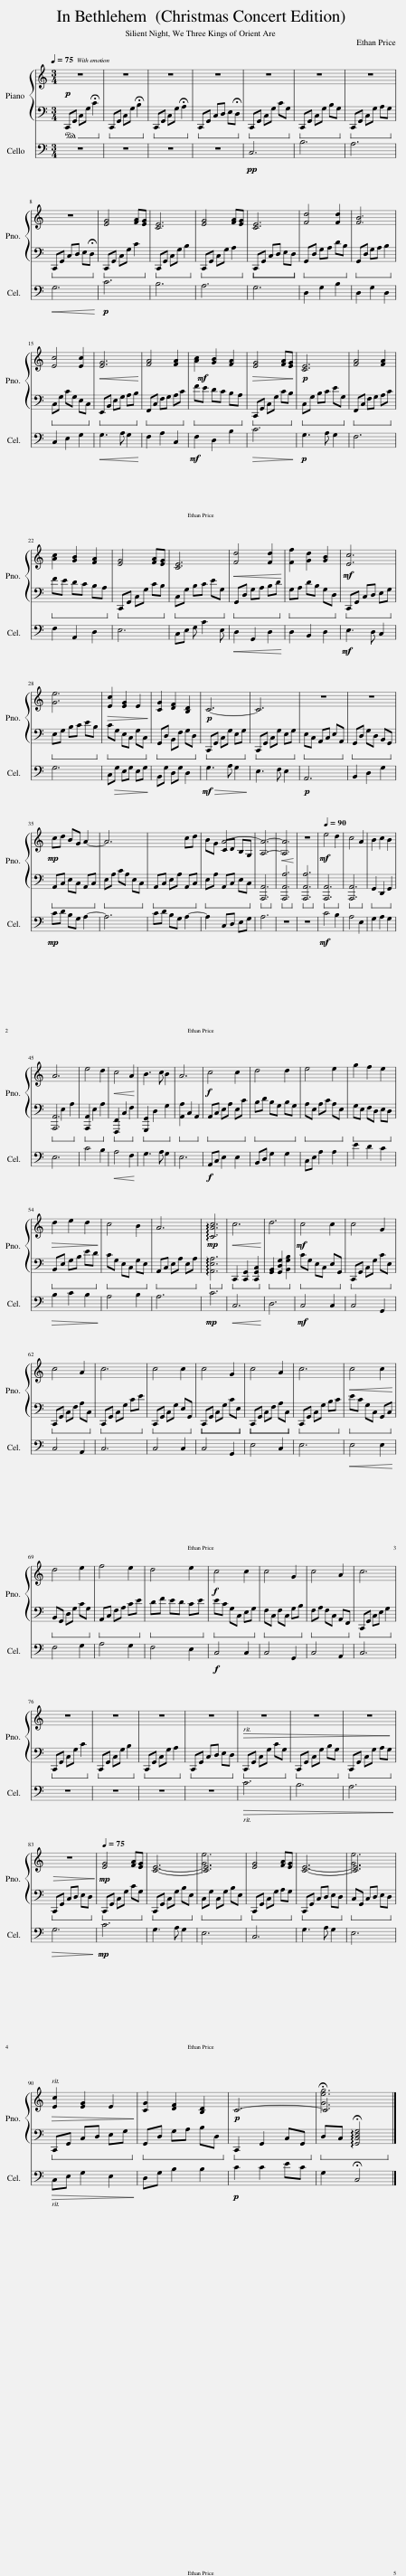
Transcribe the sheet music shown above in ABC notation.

X:1
%%score { ( 1 3 4 ) | ( 2 5 ) } 6
L:1/8
Q:1/4=75
M:3/4
I:linebreak $
K:C
V:1 treble
V:3 treble
V:4 treble
V:2 bass
V:5 bass
V:6 bass
V:1
 z6 | z6 | z6 | z6 | z6 | %5
 z6 | z6 |$ z6 | [EG]4 [FA][EG] | [CE]6 | %10
 [EG]4 [FA][EG] | [CE]6 | [Fd]4 [Fd]2 | [FB]6 |$ [Ec]4 [Ec]2 | %15
!<(! [EG]6!<)! | [FA]4 [FA]2 | [Ac]2 [GB]2 [FA]2!mf! |!>(! [EG]4 [FA][EG]!>)! |!p! [CE]6 | %20
 [FA]4 [FA]2 |$ [Ac]2 [GB]2 [FA]2 | [EG]4 [FA][EG] | [CE]6 |!<(! [Fd]4 [Fd]2!<)! | %25
 [Ff]2 [Gd]2 [GB]2 |!mf! [Ec]6 |$ [Ge]6 |!>(! [Ec]2 [EG]2 E2!>)! | [CG]2 [DF]2 [B,D]2 | %30
!p! C6- | C6 | z6 | z6 |$!mp! cd BG A2- | %35
 A6 | x6 | x4 x2 | x6 |!<(! x6!<)! | %40
 z6 |[Q:1/4=90]!mf! e4 d2 | c4 A2 | B2 c2 B2 |$ A6 | %45
 e4 d2 |!<(! c4 A2!<)! | B3 c B2 | A6 |!f! c4 c2 | %50
 d4 d2 | e4 e2 | g2 f2 e2 |$!>(! d2 e2 d2!>)! | c4 B2 | %55
 A6 |!mp! !arpeggio![CAc]6 |!<(! c6!<)! | d6 | c4 c2 | %60
 c4 G2 |$ c4 A2 | c6 | c4 c2 | c4 G2 | %65
 c4 A2 | c6 |!<(! c4 c2!<)! |$ d4 e2 | f4 e2 | %70
 d4 e2 |!f! c4 c2 | c4 G2 | c4 A2 | c6 |$ %75
 z6 | z6 | z6 | z6 |[Q:1/4=85] z6 | %80
[Q:1/4=80] z6 |[Q:1/4=77] z6 |$[Q:1/4=75] z6 |[Q:1/4=75]!mp! [EG]4 [FA][EG] | [CE]6- | %85
 [CE]6 | [EG]4 [FA][EG] | [CE]6- | [CE]6 |$[Q:1/4=71]!>(! [Ec]2 [EG]2 E2!>)! | %90
[Q:1/4=67] [CG]2 [DF]2 [B,D]2 |[Q:1/4=63]!p! C6- |[Q:1/4=60] !fermata!C6 |] %93
V:2
!p!!ped! C,,G,, C,G, !fermata!C2!ped-up! |!ped! C,,G,, C,G, !fermata!B,2!ped-up! |!ped! C,,G,, C,G, !fermata!A,2!ped-up! |!ped! C,,G,, C,D, E,!fermata!D,!ped-up! |!ped! C,,G,, C,G, CG,!ped-up! | %5
!ped! C,,G,, C,G, B,G,!ped-up! |!ped! C,,G,, C,G, A,G,!ped-up! |$!ped! C,,G,, C,D, E,!fermata!D,!ped-up! |!ped! C,,G,, C,G, C2!ped-up! |!ped! C,,G,, C,G, B,2!ped-up! | %10
!ped! C,,G,, C,G, A,2!ped-up! |!ped! C,,G,, C,D, E,D,!ped-up! |!ped! G,,D, G,A, DB,!ped-up! |!ped! G,,D, G,A, B,2!ped-up! |$!ped! C,G, CG, E,C,!ped-up! | %15
!ped! E,,B,, E,G, A,B,!ped-up! |!ped! F,,C, F,G, A,C!ped-up! |!ped! FE DC B,A,!ped-up! |!ped! C,,G,, C,G, CB,!ped-up! |!ped! C,G, B,C EG,!ped-up! | %20
!ped! F,,C, F,G, A,C!ped-up! |$!ped! FE DC B,A,!ped-up! |!ped! C,,G,, C,G, CB,!ped-up! |!ped! C,G, B,C EG,!ped-up! |!ped! G,,D, G,A, B,D!ped-up! | %25
!ped! G,A, DB, G,D,!ped-up! |!ped! C,,G,, C,D, E,G,!ped-up! |$!ped! E,G, B,C EB,!ped-up! |!ped! CG, E,C, G,C,!ped-up! |!ped! G,,D, B,,F, G,D,!ped-up! | %30
!ped! C,,G,, C,G, E,G,!ped-up! |!ped! C,,G,, C,G, E,G,!ped-up! |!ped! E,C, A,,C, E,A,,!ped-up! |!ped! G,,D, G,D, B,,G,,!ped-up! |$!ped! A,,C, E,C, A,,C,!ped-up! | %35
!ped! E,A, CA, E,C,!ped-up! |!ped! A,,C, E,A, A,,C,!ped-up! |!ped! E,A, A,,C, E,C,!ped-up! |!ped! [A,,,A,,]6!ped-up! |!ped! [A,,,A,,A,]6!ped-up! | %40
!ped! [A,,,A,,A,]6!ped-up! |!ped! [A,,,A,,]6!ped-up! |!ped! [A,,,A,,]6!ped-up! |!ped! G,,2 D,,2 G,,2!ped-up! |$!ped! [A,,,A,,]6!ped-up! | %45
!ped! [A,,,A,,]2 E,2 A,2!ped-up! |!ped! [F,,,F,,]2 C,2 F,2!ped-up! |!ped! [G,,,G,,]2 D,2 G,2!ped-up! |!ped! [A,,A,]2 C,2 A,,2!ped-up! |!ped! A,,C, E,A, E,C!ped-up! | %50
!ped! B,D B,G, B,G,!ped-up! |!ped! A,E, A,C A,E,!ped-up! |!ped! G,E, F,D, E,D,!ped-up! |$!ped! B,,E, G,B, ED!ped-up! |!ped! CG, E,C, G,E,!ped-up! | %55
!ped! A,,C, E,A, E,A,!ped-up! |!ped! !arpeggio![A,,E,A,]6!ped-up! |!ped! C,,2 [C,,G,,]2 [C,,G,,C,]2!ped-up! |!ped! [G,,B,,]2 [G,,D,G,]2 [B,,G,B,]2!ped-up! |!mf!!ped! CG, E,C, E,G,,!ped-up! | %60
!ped! C,,G,, C,G, CE,!ped-up! |$!ped! C,,G,, C,F, A,C,!ped-up! |!ped! C,,G,, C,G, CE!ped-up! |!ped! C,,G,, C,G, E,G,,!ped-up! |!ped! C,,G,, C,G, CE,!ped-up! | %65
!ped! C,,G,, C,F, A,C,!ped-up! |!ped! C,,G,, C,G, B,C!ped-up! |!ped! EC G,C, G,,C,!ped-up! |$!ped! B,,G,, D,G, CG,!ped-up! |!ped! A,,C, F,A, CE!ped-up! | %70
!ped! DF ED CE!ped-up! |!ped! EC G,C, E,G,!ped-up! |!ped! F,C, F,C, G,B,!ped-up! |!ped! F,A, F,C, A,,F,,!ped-up! |!ped! C,,G,, C,E, G,2!ped-up! |$ %75
!ped! C,,G,, C,G, C2!ped-up! |!ped! C,,G,, C,G, B,2!ped-up! |!ped! C,,G,, C,G, A,2!ped-up! |!ped! C,,G,, C,D, E,D,!ped-up! |!ped!!>(! C,,G,, C,G, CG,!ped-up!!>)! | %80
!ped! C,,G,, C,G, B,G,!ped-up! |!ped! C,,G,, C,G, A,G,!ped-up! |$!ped!!>(! C,,G,, C,D, E,D,!ped-up!!>)! |!ped! C,,G,, C,G, CG,!ped-up! |!ped! C,,G,, C,G, B,E,!ped-up! | %85
!ped! C,G, C,G, B,E,!ped-up! |!ped! C,,G,, C,G, A,G,!ped-up! |!ped! C,,G,, C,D, E,D,!ped-up! |!ped! C,G,, C,D, E,D,!ped-up! |$!ped! C,,G,, C,D, E,G,!ped-up! | %90
!ped! G,,D, G,A, B,D,!ped-up! |!ped! C,,2 G,,2 C,G,,!ped-up! |!ped! D,C, !arpeggio!!fermata![G,,C,E,G,]4!ped-up! |] %93
V:3
 x6 | x6 | x6 | x6 | x6 | %5
 x6 | x6 |$ x6 | x6 | x6 | %10
 x6 | x6 | x6 | x6 |$ x6 | %15
 x6 | x6 | x6 | x6 | x6 | %20
 x6 |$ x6 | x6 | x6 | x6 | %25
 x6 | x6 |$ x6 | x6 | x6 | %30
 x6 | x6 | x6 | x6 |$ x6 | %35
 x6 | x4 cd | BG A4- | A6- | A6 | %40
 x6 | x6 | x6 | x6 |$ x6 | %45
 x6 | x6 | x6 | x6 | x6 | %50
 x6 | x6 | x6 |$ x6 | x6 | %55
 x6 | x6 | x6 | x6 | x6 | %60
 x6 |$ x6 | x6 | x6 | x6 | %65
 x6 | x6 | x6 |$ x6 | x6 | %70
 x6 | x6 | x6 | x6 | x6 |$ %75
 x6 | x6 | x6 | x6 | x6 | %80
 x6 | x6 |$ x6 | x6 | x6 | %85
 [Ge]6 | x6 | x6 | [Ge]6 |$ x6 | %90
 x6 | x6 | [Geg]6 |] %93
V:4
 x6 | x6 | x6 | x6 | x6 | %5
 x6 | x6 |$ x6 | x6 | x6 | %10
 x6 | x6 | x6 | x6 |$ x6 | %15
 x6 | x6 | x6 | x6 | x6 | %20
 x6 |$ x6 | x6 | x6 | x6 | %25
 x6 | x6 |$ x6 | x6 | x6 | %30
 x6 | x6 | x6 | x6 |$ x6 | %35
 x6 | x6 | x2 CD B,G, | A,6- | A,6 | %40
 x6 | x6 | x6 | x6 |$ x6 | %45
 x6 | x6 | x6 | x6 | x6 | %50
 x6 | x6 | x6 |$ x6 | x6 | %55
 x6 | x6 | x6 | x6 | x6 | %60
 x6 |$ x6 | x6 | x6 | x6 | %65
 x6 | x6 | x6 |$ x6 | x6 | %70
 x6 | x6 | x6 | x6 | x6 |$ %75
 x6 | x6 | x6 | x6 | x6 | %80
 x6 | x6 |$ x6 | x6 | x6 | %85
 x6 | x6 | x6 | x6 |$ x6 | %90
 x6 | x6 | x6 |] %93
V:5
 x6 | x6 | x6 | x6 | x6 | %5
 x6 | x6 |$ x6 | x6 | x6 | %10
 x6 | x6 | x6 | x6 |$ x6 | %15
 x6 | x6 | x6 | x6 | x6 | %20
 x6 |$ x6 | x6 | x6 | x6 | %25
 x6 | x6 |$ x6 | x6 | x6 | %30
 x6 | x6 | x6 | x6 |$ x6 | %35
 x6 | x6 | x6 | x6 | x6 | %40
 x6 | x6 | x6 | x6 |$ x2 E,2 A,2 | %45
 x6 | x6 | x6 | x6 | x6 | %50
 x6 | x6 | x6 |$ x6 | x6 | %55
 x6 | x6 | x6 | x6 | x6 | %60
 x6 |$ x6 | x6 | x6 | x6 | %65
 x6 | x6 | x6 |$ x6 | x6 | %70
 x6 | x6 | x6 | x6 | x6 |$ %75
 x6 | x6 | x6 | x6 | x6 | %80
 x6 | x6 |$ x6 | x6 | x6 | %85
 x6 | x6 | x6 | x6 |$ x6 | %90
 x6 | x6 | x6 |] %93
V:6
 z6 | z6 | z6 | z6 |!pp! C,6 | %5
 B,6 | A,6 |$!<(! G,6!<)! |!p! C6 | B,6 | %10
 A,6 | G,6 | D,2 G,2 B,2 | D,2 G,2 D,2 |$ C,2 E,2 G,2 | %15
!<(! G,3 A, G,2!<)! | F,2 A,2 C,2 |!mf! F,2 D,2 B,2 |!>(! C6!>)! |!p! G,3 A, G,2 | %20
 F,6 |$ F,2 A,,2 D,2 | E,6 | C,E, G, C2 E, |!<(! D,2 G,,2 D,2!<)! | %25
 D,2 B,,2 D,2 |!mf! E,3 D, C,2 |$ G,6 | C,!>(!G, E,G, E,G,!>)! | B,,G, D,G, D,2 | %30
!mf!!>(! G,3 A, G,2!>)! | E,3 F, E,2 |!p! A,,6 | B,,2 D,2 G,2 |$!mp! CD B,G, A,2- | %35
 A,6 | CD B,G, A,2- | A,2 C,D, E,G, | A,6 | z6 | %40
 z6 |!mf! C4 B,2 | A,4 E,2 | G,2 A,2 G,2 |$ E,6 | %45
 C4 B,2 |!<(! A,4 F,2!<)! | G,3 A, G,2 | E,6 |!f! A,,C, E,2 E,2 | %50
 B,,D, G,2 G,2 | C,E, A,2 A,2 | E2 D2 C2 |$!>(! B,2 C2 B,2!>)! | A,4 B,2 | %55
 A,6 |!mp! C6 |!<(! C,6!<)! | D,6 |!mf! C,4 C,2 | %60
 C,4 G,,2 |$ C,4 A,,2 | C,6 | C,4 C,2 | C,4 G,,2 | %65
 E,4 C,2 | E,6 |!<(! E,4 E,2!<)! |$ F,4 G,2 | A,4 G,2 | %70
 F,4 E,2 |!f! C,4 C,2 | C,4 G,,2 | C,4 A,,2 | C,6 |$ %75
 z6 | z6 | z6 | z6 |!>(! C6!>)! | %80
 B,6 | A,6 |$!>(! G,6!>)! |!mp! C6 | G,3 A, G,2 | %85
 E,6 | C,6 | G,3 A, G,2 | E,6 |$!>(! C,E, G,2 E,2!>)! | %90
 D,G, B,2 B,2 |!p! C2 C2 EC | G,2 !fermata!C,4 |] %93
